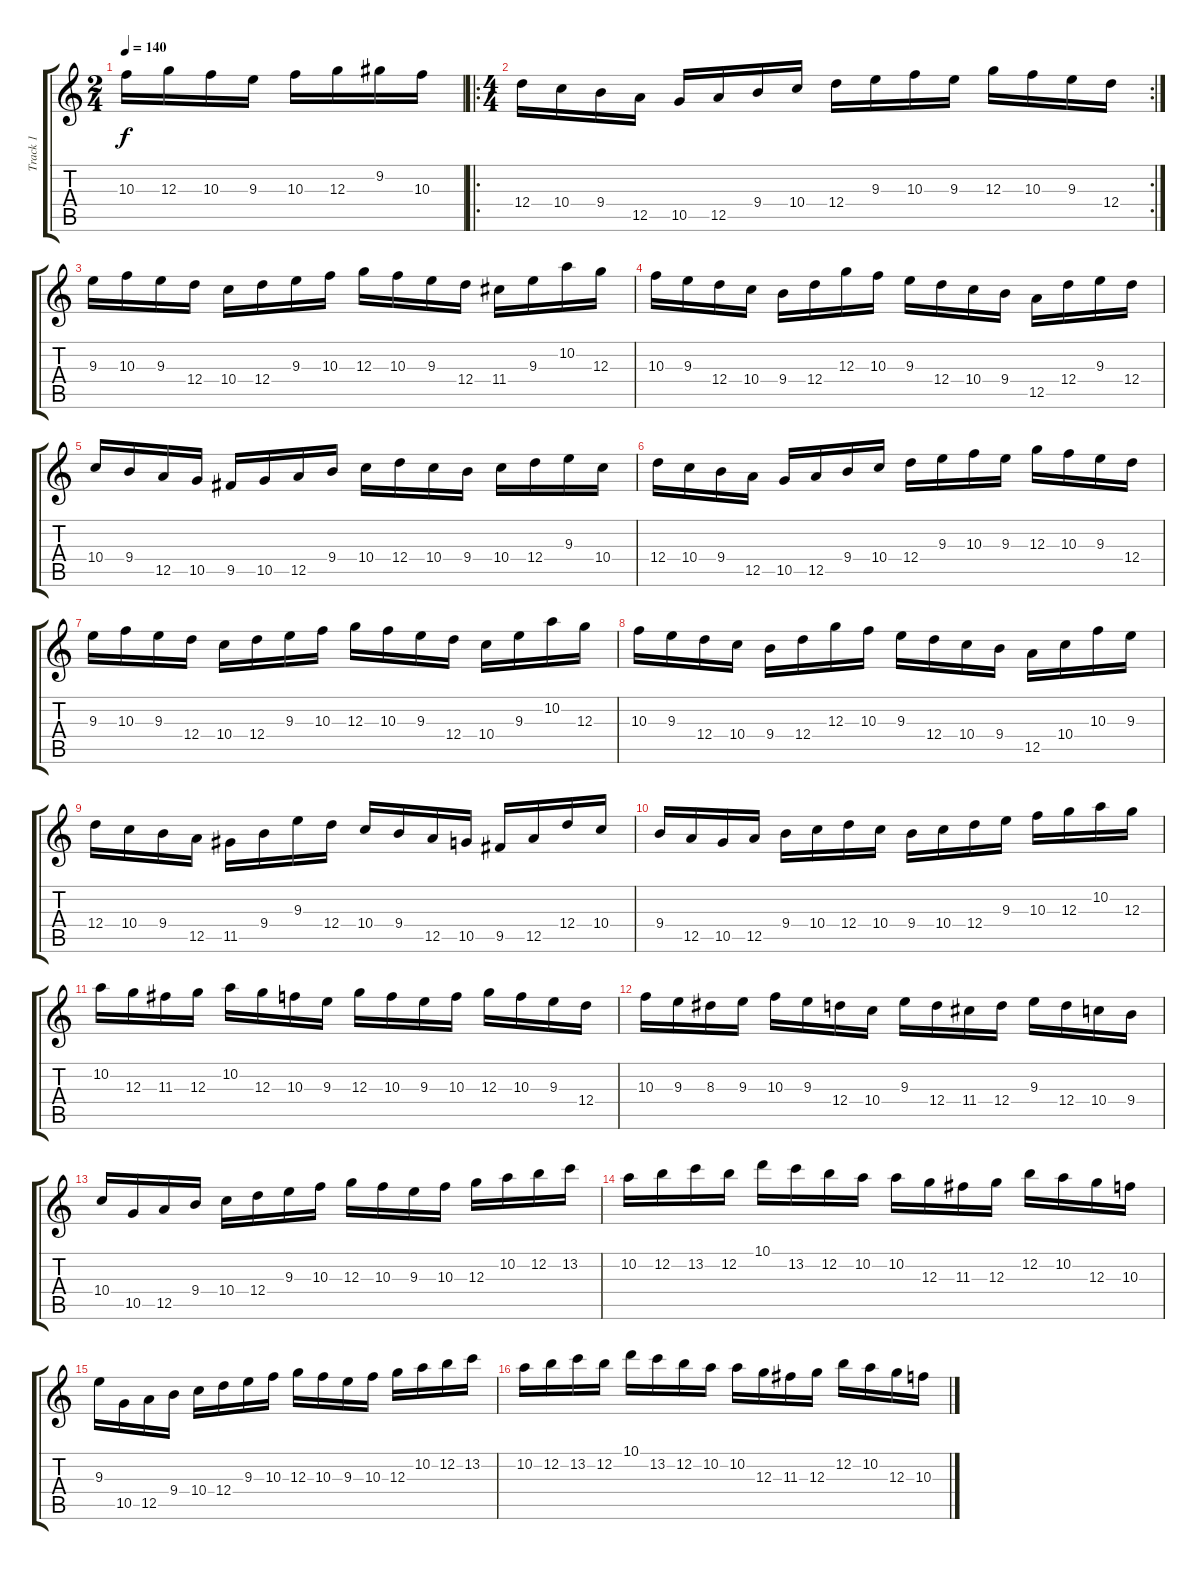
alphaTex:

\track ("Track 1" "Track 1") {instrument acousticguitarnylon}
\staff {score tabs}
\tuning (E4 B3 G3 D3 A2 E2) {hide}
\ts (2 4)
\tempo 140
\clef g2
\ks c
10.3.16{dy f instrument acousticguitarnylon} 12.3.16 10.3.16 9.3.16 10.3.16 12.3.16 9.2.16 10.3.16 |
\ro
\rc 2
\ts (4 4)
12.4.16 10.4.16 9.4.16 12.5.16 10.5.16 12.5.16 9.4.16 10.4.16 12.4.16 9.3.16 10.3.16 9.3.16 12.3.16 10.3.16 9.3.16 12.4.16 |
9.3.16 10.3.16 9.3.16 12.4.16 10.4.16 12.4.16 9.3.16 10.3.16 12.3.16 10.3.16 9.3.16 12.4.16 11.4.16 9.3.16 10.2.16 12.3.16 |
10.3.16 9.3.16 12.4.16 10.4.16 9.4.16 12.4.16 12.3.16 10.3.16 9.3.16 12.4.16 10.4.16 9.4.16 12.5.16 12.4.16 9.3.16 12.4.16 |
10.4.16 9.4.16 12.5.16 10.5.16 9.5.16 10.5.16 12.5.16 9.4.16 10.4.16 12.4.16 10.4.16 9.4.16 10.4.16 12.4.16 9.3.16 10.4.16 |
12.4.16 10.4.16 9.4.16 12.5.16 10.5.16 12.5.16 9.4.16 10.4.16 12.4.16 9.3.16 10.3.16 9.3.16 12.3.16 10.3.16 9.3.16 12.4.16 |
9.3.16 10.3.16 9.3.16 12.4.16 10.4.16 12.4.16 9.3.16 10.3.16 12.3.16 10.3.16 9.3.16 12.4.16 10.4.16 9.3.16 10.2.16 12.3.16 |
10.3.16 9.3.16 12.4.16 10.4.16 9.4.16 12.4.16 12.3.16 10.3.16 9.3.16 12.4.16 10.4.16 9.4.16 12.5.16 10.4.16 10.3.16 9.3.16 |
12.4.16 10.4.16 9.4.16 12.5.16 11.5.16 9.4.16 9.3.16 12.4.16 10.4.16 9.4.16 12.5.16 10.5.16 9.5.16 12.5.16 12.4.16 10.4.16 |
9.4.16 12.5.16 10.5.16 12.5.16 9.4.16 10.4.16 12.4.16 10.4.16 9.4.16 10.4.16 12.4.16 9.3.16 10.3.16 12.3.16 10.2.16 12.3.16 |
10.2.16 12.3.16 11.3.16 12.3.16 10.2.16 12.3.16 10.3.16 9.3.16 12.3.16 10.3.16 9.3.16 10.3.16 12.3.16 10.3.16 9.3.16 12.4.16 |
10.3.16 9.3.16 8.3.16 9.3.16 10.3.16 9.3.16 12.4.16 10.4.16 9.3.16 12.4.16 11.4.16 12.4.16 9.3.16 12.4.16 10.4.16 9.4.16 |
10.4.16 10.5.16 12.5.16 9.4.16 10.4.16 12.4.16 9.3.16 10.3.16 12.3.16 10.3.16 9.3.16 10.3.16 12.3.16 10.2.16 12.2.16 13.2.16 |
10.2.16 12.2.16 13.2.16 12.2.16 10.1.16 13.2.16 12.2.16 10.2.16 10.2.16 12.3.16 11.3.16 12.3.16 12.2.16 10.2.16 12.3.16 10.3.16 |
9.3.16 10.5.16 12.5.16 9.4.16 10.4.16 12.4.16 9.3.16 10.3.16 12.3.16 10.3.16 9.3.16 10.3.16 12.3.16 10.2.16 12.2.16 13.2.16 |
10.2.16 12.2.16 13.2.16 12.2.16 10.1.16 13.2.16 12.2.16 10.2.16 10.2.16 12.3.16 11.3.16 12.3.16 12.2.16 10.2.16 12.3.16 10.3.16
